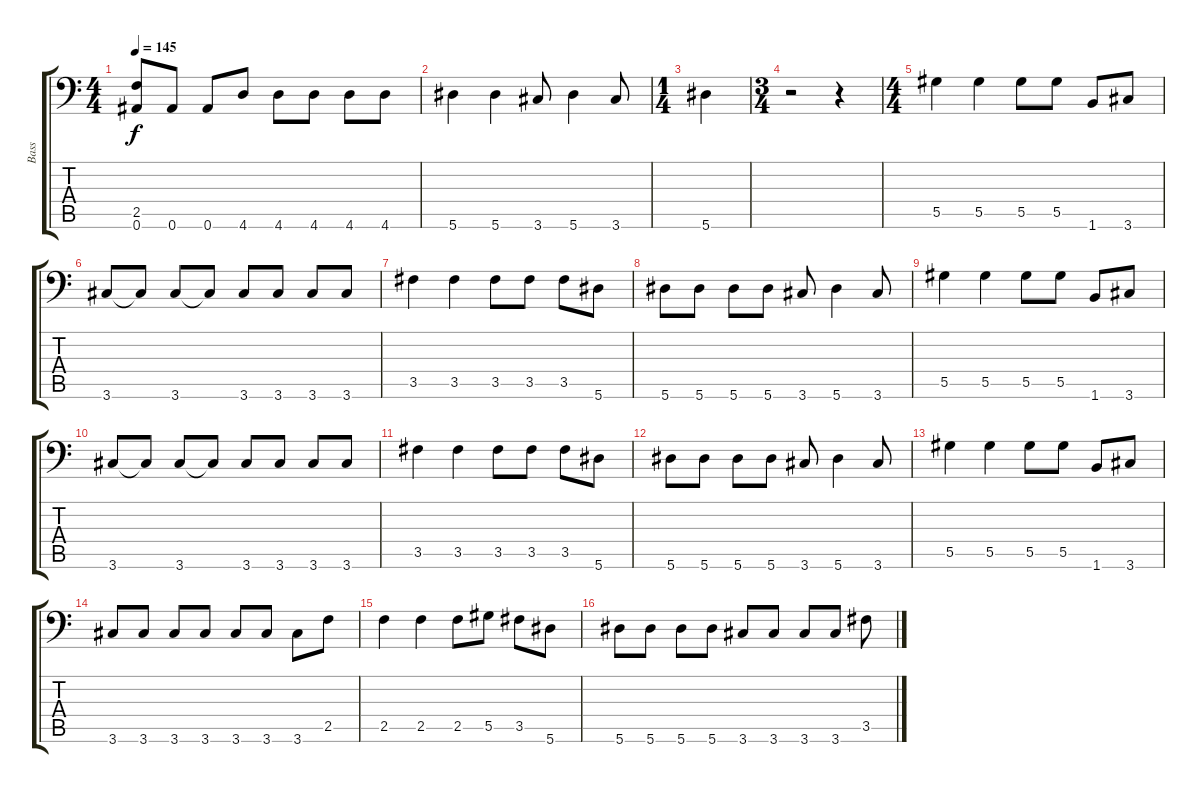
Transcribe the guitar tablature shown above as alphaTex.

\track ("Bass" "Bass") {instrument acousticbass}
\staff {score tabs}
\tuning (Bb3 F3 Db3 Ab2 Eb2 Bb1) {hide}
\ts (4 4)
\tempo 145
\clef f4
\ks c
(2.5{t} 0.6).8{dy f} 0.6.8 0.6.8 4.6.8 4.6.8 4.6.8 4.6.8 4.6.8 |
5.6.4 5.6.4 3.6.8 5.6.4 3.6.8 |
\ts (1 4)
5.6.4 |
\ts (3 4)
r.2 r.4 |
\ts (4 4)
5.5.4 5.5.4 5.5.8 5.5.8 1.6.8 3.6.8 |
3.6.8 3.6{t}.8 3.6.8 3.6{t}.8 3.6.8 3.6.8 3.6.8 3.6.8 |
3.5.4 3.5.4 3.5.8 3.5.8 3.5.8 5.6.8 |
5.6.8 5.6.8 5.6.8 5.6.8 3.6.8 5.6.4 3.6.8 |
5.5.4 5.5.4 5.5.8 5.5.8 1.6.8 3.6.8 |
3.6.8 3.6{t}.8 3.6.8 3.6{t}.8 3.6.8 3.6.8 3.6.8 3.6.8 |
3.5.4 3.5.4 3.5.8 3.5.8 3.5.8 5.6.8 |
5.6.8 5.6.8 5.6.8 5.6.8 3.6.8 5.6.4 3.6.8 |
5.5.4 5.5.4 5.5.8 5.5.8 1.6.8 3.6.8 |
3.6.8 3.6.8 3.6.8 3.6.8 3.6.8 3.6.8 3.6.8 2.5.8 |
2.5.4 2.5.4 2.5.8 5.5.8 3.5.8 5.6.8 |
5.6.8 5.6.8 5.6.8 5.6.8 3.6.8 3.6.8 3.6.8 3.6.8 3.5.8
